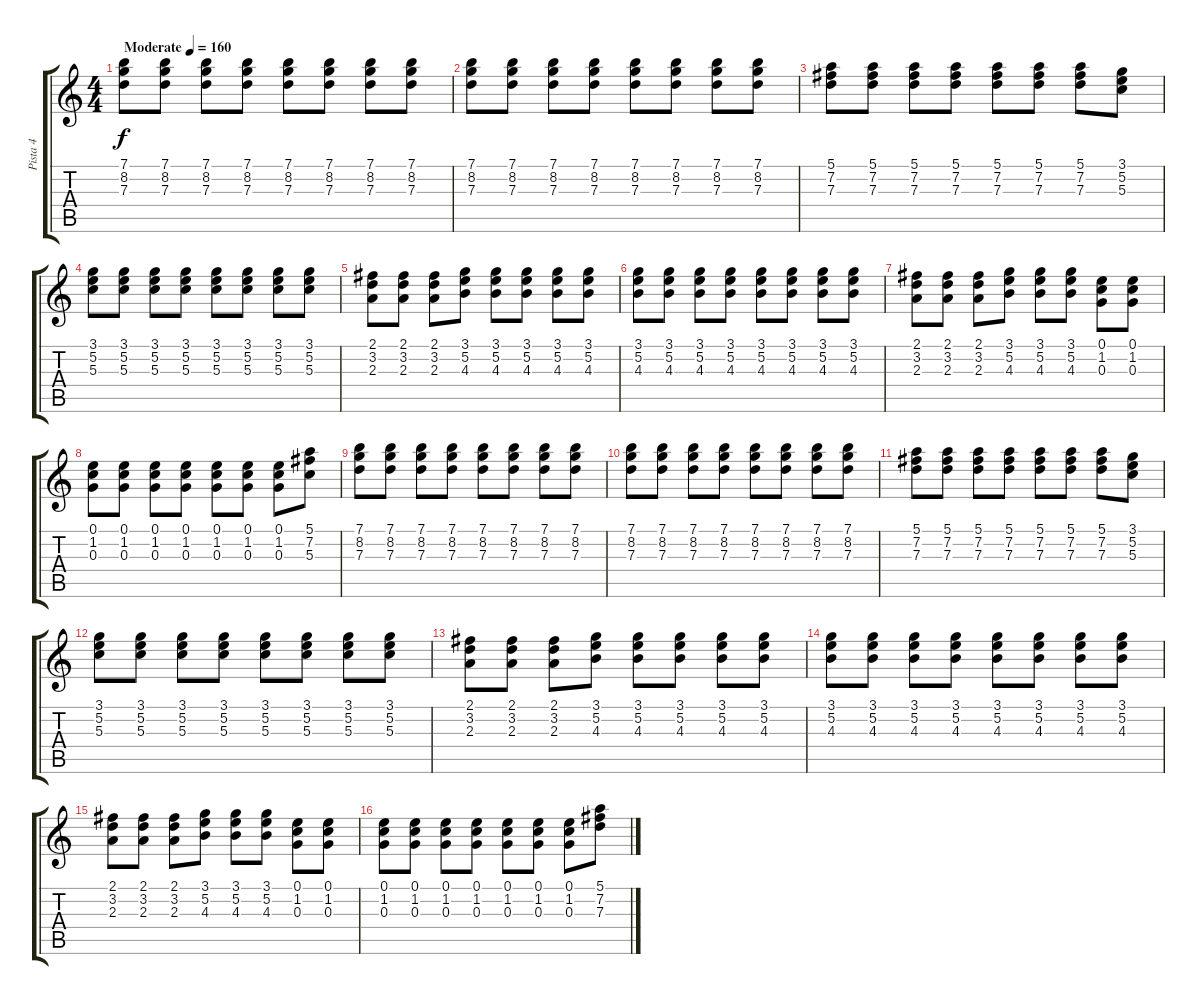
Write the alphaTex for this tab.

\track ("Pista 4" "Pista 4") {instrument distortionguitar}
\staff {score tabs}
\tuning (E4 B3 G3 D3 A2 E2) {hide}
\ts (4 4)
\tempo (160 "Moderate")
\clef g2
\ks c
(7.1 8.2 7.3).8{dy f instrument distortionguitar} (7.1 8.2 7.3).8 (7.1 8.2 7.3).8 (7.1 8.2 7.3).8 (7.1 8.2 7.3).8 (7.1 8.2 7.3).8 (7.1 8.2 7.3).8 (7.1 8.2 7.3).8 |
(7.1 8.2 7.3).8 (7.1 8.2 7.3).8 (7.1 8.2 7.3).8 (7.1 8.2 7.3).8 (7.1 8.2 7.3).8 (7.1 8.2 7.3).8 (7.1 8.2 7.3).8 (7.1 8.2 7.3).8 |
(5.1 7.2 7.3).8 (5.1 7.2 7.3).8 (5.1 7.2 7.3).8 (5.1 7.2 7.3).8 (5.1 7.2 7.3).8 (5.1 7.2 7.3).8 (5.1 7.2 7.3).8 (3.1 5.2 5.3).8 |
(3.1 5.2 5.3).8 (3.1 5.2 5.3).8 (3.1 5.2 5.3).8 (3.1 5.2 5.3).8 (3.1 5.2 5.3).8 (3.1 5.2 5.3).8 (3.1 5.2 5.3).8 (3.1 5.2 5.3).8 |
(2.1 3.2 2.3).8 (2.1 3.2 2.3).8 (2.1 3.2 2.3).8 (3.1 5.2 4.3).8 (3.1 5.2 4.3).8 (3.1 5.2 4.3).8 (3.1 5.2 4.3).8 (3.1 5.2 4.3).8 |
(3.1 5.2 4.3).8 (3.1 5.2 4.3).8 (3.1 5.2 4.3).8 (3.1 5.2 4.3).8 (3.1 5.2 4.3).8 (3.1 5.2 4.3).8 (3.1 5.2 4.3).8 (3.1 5.2 4.3).8 |
(2.1 3.2 2.3).8 (2.1 3.2 2.3).8 (2.1 3.2 2.3).8 (3.1 5.2 4.3).8 (3.1 5.2 4.3).8 (3.1 5.2 4.3).8 (0.1 1.2 0.3).8 (0.1 1.2 0.3).8 |
(0.1 1.2 0.3).8 (0.1 1.2 0.3).8 (0.1 1.2 0.3).8 (0.1 1.2 0.3).8 (0.1 1.2 0.3).8 (0.1 1.2 0.3).8 (0.1 1.2 0.3).8 (5.1 7.2 5.3).8 |
(7.1 8.2 7.3).8 (7.1 8.2 7.3).8 (7.1 8.2 7.3).8 (7.1 8.2 7.3).8 (7.1 8.2 7.3).8 (7.1 8.2 7.3).8 (7.1 8.2 7.3).8 (7.1 8.2 7.3).8 |
(7.1 8.2 7.3).8 (7.1 8.2 7.3).8 (7.1 8.2 7.3).8 (7.1 8.2 7.3).8 (7.1 8.2 7.3).8 (7.1 8.2 7.3).8 (7.1 8.2 7.3).8 (7.1 8.2 7.3).8 |
(5.1 7.2 7.3).8 (5.1 7.2 7.3).8 (5.1 7.2 7.3).8 (5.1 7.2 7.3).8 (5.1 7.2 7.3).8 (5.1 7.2 7.3).8 (5.1 7.2 7.3).8 (3.1 5.2 5.3).8 |
(3.1 5.2 5.3).8 (3.1 5.2 5.3).8 (3.1 5.2 5.3).8 (3.1 5.2 5.3).8 (3.1 5.2 5.3).8 (3.1 5.2 5.3).8 (3.1 5.2 5.3).8 (3.1 5.2 5.3).8 |
(2.1 3.2 2.3).8 (2.1 3.2 2.3).8 (2.1 3.2 2.3).8 (3.1 5.2 4.3).8 (3.1 5.2 4.3).8 (3.1 5.2 4.3).8 (3.1 5.2 4.3).8 (3.1 5.2 4.3).8 |
(3.1 5.2 4.3).8 (3.1 5.2 4.3).8 (3.1 5.2 4.3).8 (3.1 5.2 4.3).8 (3.1 5.2 4.3).8 (3.1 5.2 4.3).8 (3.1 5.2 4.3).8 (3.1 5.2 4.3).8 |
(2.1 3.2 2.3).8 (2.1 3.2 2.3).8 (2.1 3.2 2.3).8 (3.1 5.2 4.3).8 (3.1 5.2 4.3).8 (3.1 5.2 4.3).8 (0.1 1.2 0.3).8 (0.1 1.2 0.3).8 |
(0.1 1.2 0.3).8 (0.1 1.2 0.3).8 (0.1 1.2 0.3).8 (0.1 1.2 0.3).8 (0.1 1.2 0.3).8 (0.1 1.2 0.3).8 (0.1 1.2 0.3).8 (5.1 7.2 7.3).8
